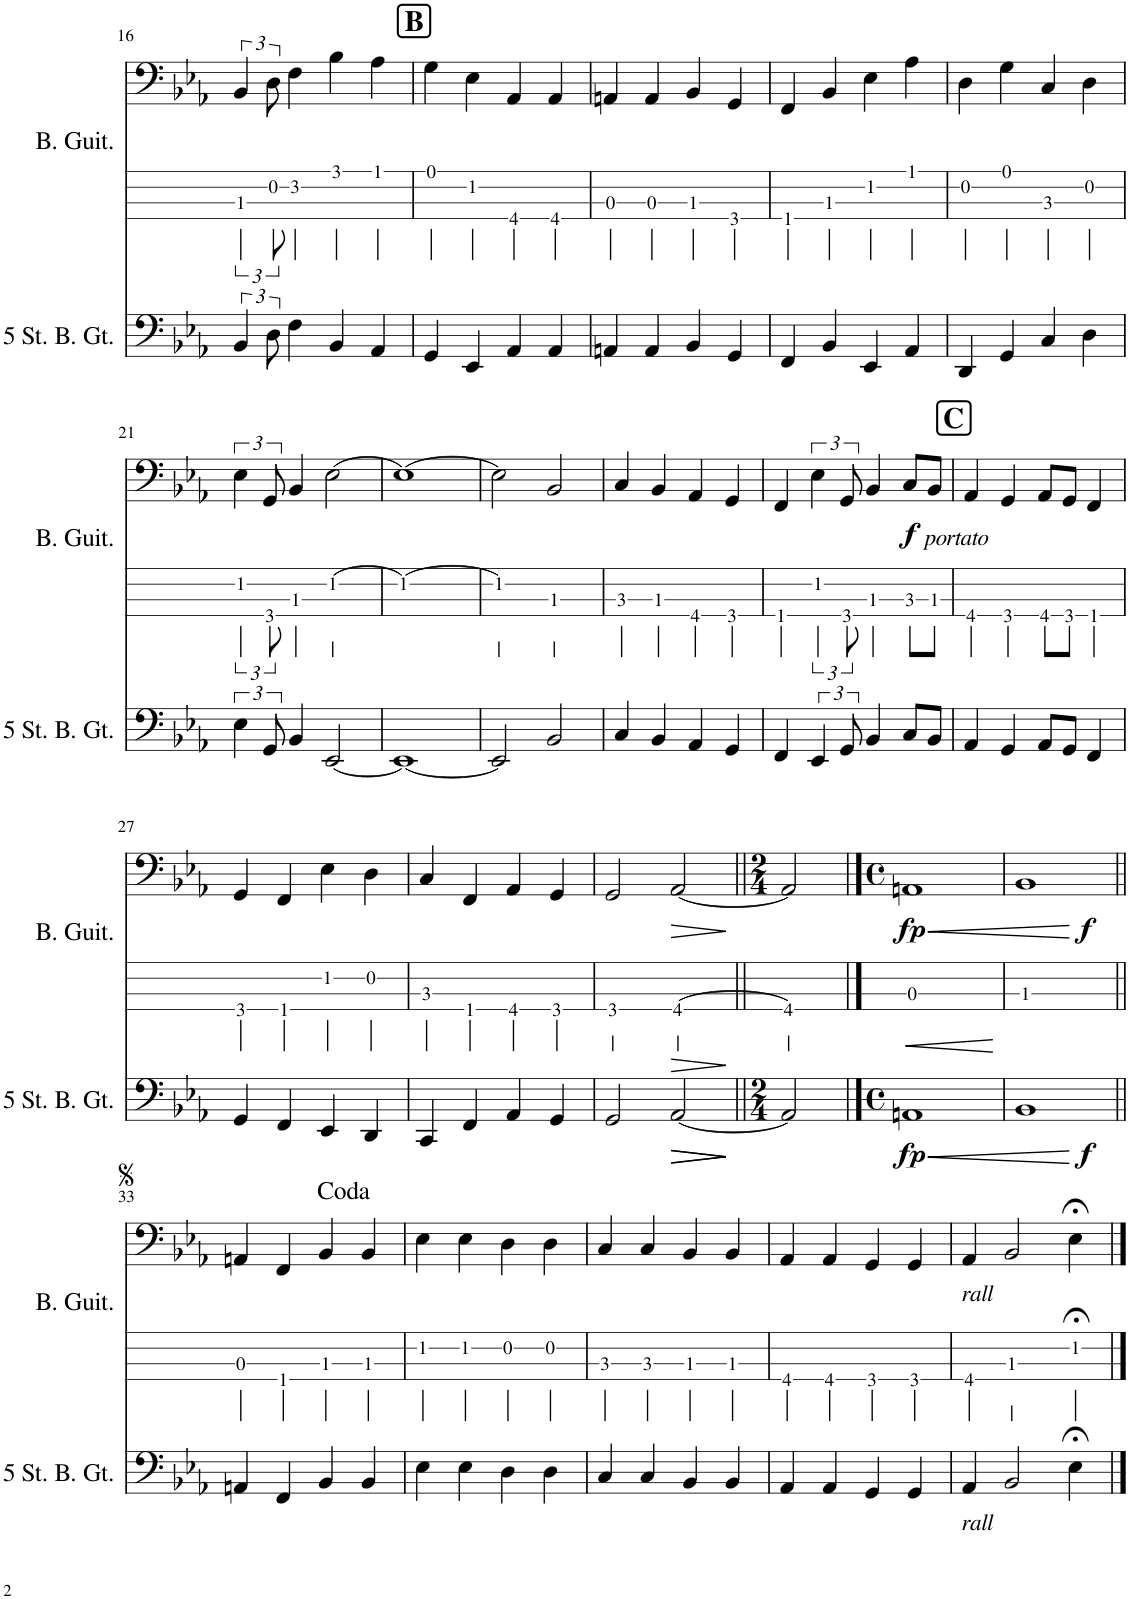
**kern	**dynam	**kern	**kern	**dynam
*part2	*part2	*part1	*part1	*part1
*staff3	*staff3	*staff2	*staff1	*staff1/2
*I"5 St. Bass Guitar	*	*I"Bass Guitar	*	*
*I'5 St. B. Gt.	*	*I'B. Guit.	*	*
!!LO:PB:g=z
*clefF4	*	*	*clefF4	*
*Trd7c12	*	*Trd7c12	*Trd7c12	*
*k[b-e-a-]	*	*k[b-e-a-]	*k[b-e-a-]	*
*M4/4	*	*M4/4	*M4/4	*
=16	=16	=16	=16	=16
6BB-/	.	6BB-\	6BB-/	.
12D\	.	12D\	12D\	.
4F\	.	4F\	4F\	.
4BB-/	.	4B-\	4B-\	.
4AA-/	.	4A-\	4A-\	.
!!LO:REH:place=s1:a:B:cj:fs=14:t=B
=17	=17	=17	=17	=17
4GG/	.	4G\	4G\	.
4EE-/	.	4E-\	4E-\	.
4AA-/	.	4AA-\	4AA-/	.
4AA-/	.	4AA-\	4AA-/	.
=18	=18	=18	=18	=18
4AAn/	.	4AA\	4AAn/	.
4AA/	.	4AA\	4AA/	.
4BB-/	.	4BB-\	4BB-/	.
4GG/	.	4GG\	4GG/	.
=19	=19	=19	=19	=19
4FF/	.	4FF\	4FF/	.
4BB-/	.	4BB-\	4BB-/	.
4EE-/	.	4E-\	4E-\	.
4AA-/	.	4A-\	4A-\	.
=20	=20	=20	=20	=20
4DD/	.	4D\	4D\	.
4GG/	.	4G\	4G\	.
4C/	.	4C\	4C/	.
4D\	.	4D\	4D\	.
!!LO:LB:g=z
=21	=21	=21	=21	=21
6E-\	.	6E-\	6E-\	.
12GG/	.	12GG\	12GG/	.
4BB-/	.	4BB-\	4BB-/	.
[2EE-/	.	[2E-\	[2E-\	.
=22	=22	=22	=22	=22
1EE-_	.	1E-_	1E-_	.
=23	=23	=23	=23	=23
2EE-/]	.	2E-\]	2E-\]	.
2BB-/	.	2BB-\	2BB-/	.
=24	=24	=24	=24	=24
4C/	.	4C\	4C/	.
4BB-/	.	4BB-\	4BB-/	.
4AA-/	.	4AA-\	4AA-/	.
4GG/	.	4GG\	4GG/	.
=25	=25	=25	=25	=25
4FF/	.	4FF\	4FF/	.
6EE-/	.	6E-\	6E-\	.
12GG/	.	12GG\	12GG/	.
4BB-/	.	4BB-\	4BB-/	.
!	!	!	!LO:TX:b:i:t=portato	!
!	!	!	!	!LO:DY:b
8C/L	.	8C\L	8C/L	f
8BB-/J	.	8BB-\J	8BB-/J	.
!!LO:REH:place=s1:a:B:cj:fs=14:t=C
=26	=26	=26	=26	=26
4AA-/	.	4AA-\	4AA-/	.
4GG/	.	4GG\	4GG/	.
8AA-/L	.	8AA-\L	8AA-/L	.
8GG/J	.	8GG\J	8GG/J	.
4FF/	.	4FF\	4FF/	.
!!LO:LB:g=z
=27	=27	=27	=27	=27
4GG/	.	4GG\	4GG/	.
4FF/	.	4FF\	4FF/	.
4EE-/	.	4E-\	4E-\	.
4DD/	.	4D\	4D\	.
=28	=28	=28	=28	=28
4CC/	.	4C\	4C/	.
4FF/	.	4FF\	4FF/	.
4AA-/	.	4AA-\	4AA-/	.
4GG/	.	4GG\	4GG/	.
=29	=29	=29	=29	=29
2GG/	.	2GG\	2GG/	.
!	!LO:HP:b	!	!	!
!	!LO:HP:n=1:b	!	!	!LO:HP:b
[2AA-/	> >	[2AA-\	[2AA-/	>
.	]	.	.	]
=30||	=30||	=30||	=30||	=30||
*M2/4	*	*M2/4	*M2/4	*
2AA-/]	.	2AA-\]	2AA-/]	.
.	]	.	.	.
==31	==31	==31	==31	==31
*M4/4	*	*M4/4	*M4/4	*
*met(c)	*	*met(c)	*met(c)	*
!	!LO:HP:b	!	!	!LO:HP:b
!	!LO:DY:n=1:b	!	!	!LO:DY:n=1:b
1AAn	< fp	1AA	1AAn	< fp
.	[	.	.	[
=32	=32	=32	=32	=32
!	!LO:DY:b	!	!	!LO:DY:b
1BB-	f	1BB-	1BB-	f
!!LO:LB:g=z
=33||	=33||	=33||	=33||	=33||
4AAn/	.	4AA\	4AAn/	.
4FF/	.	4FF\	4FF/	.
4BB-/	.	4BB-\	4BB-/	.
4BB-/	.	4BB-\	4BB-/	.
=34	=34	=34	=34	=34
4E-\	.	4E-\	4E-\	.
4E-\	.	4E-\	4E-\	.
4D\	.	4D\	4D\	.
4D\	.	4D\	4D\	.
=35	=35	=35	=35	=35
4C/	.	4C\	4C/	.
4C/	.	4C\	4C/	.
4BB-/	.	4BB-\	4BB-/	.
4BB-/	.	4BB-\	4BB-/	.
=36	=36	=36	=36	=36
4AA-/	.	4AA-\	4AA-/	.
4AA-/	.	4AA-\	4AA-/	.
4GG/	.	4GG\	4GG/	.
4GG/	.	4GG\	4GG/	.
=37	=37	=37	=37	=37
!	!	!	!LO:TX:b:i:t=rall	!
!LO:TX:b:i:t=rall	!	!	!	!
4AA-/	.	4AA-\	4AA-/	.
2BB-/	.	2BB-\	2BB-/	.
4E-;<\	.	4E-;<\	4E-;<\	.
==	==	==	==	==
*-	*-	*-	*-	*-
